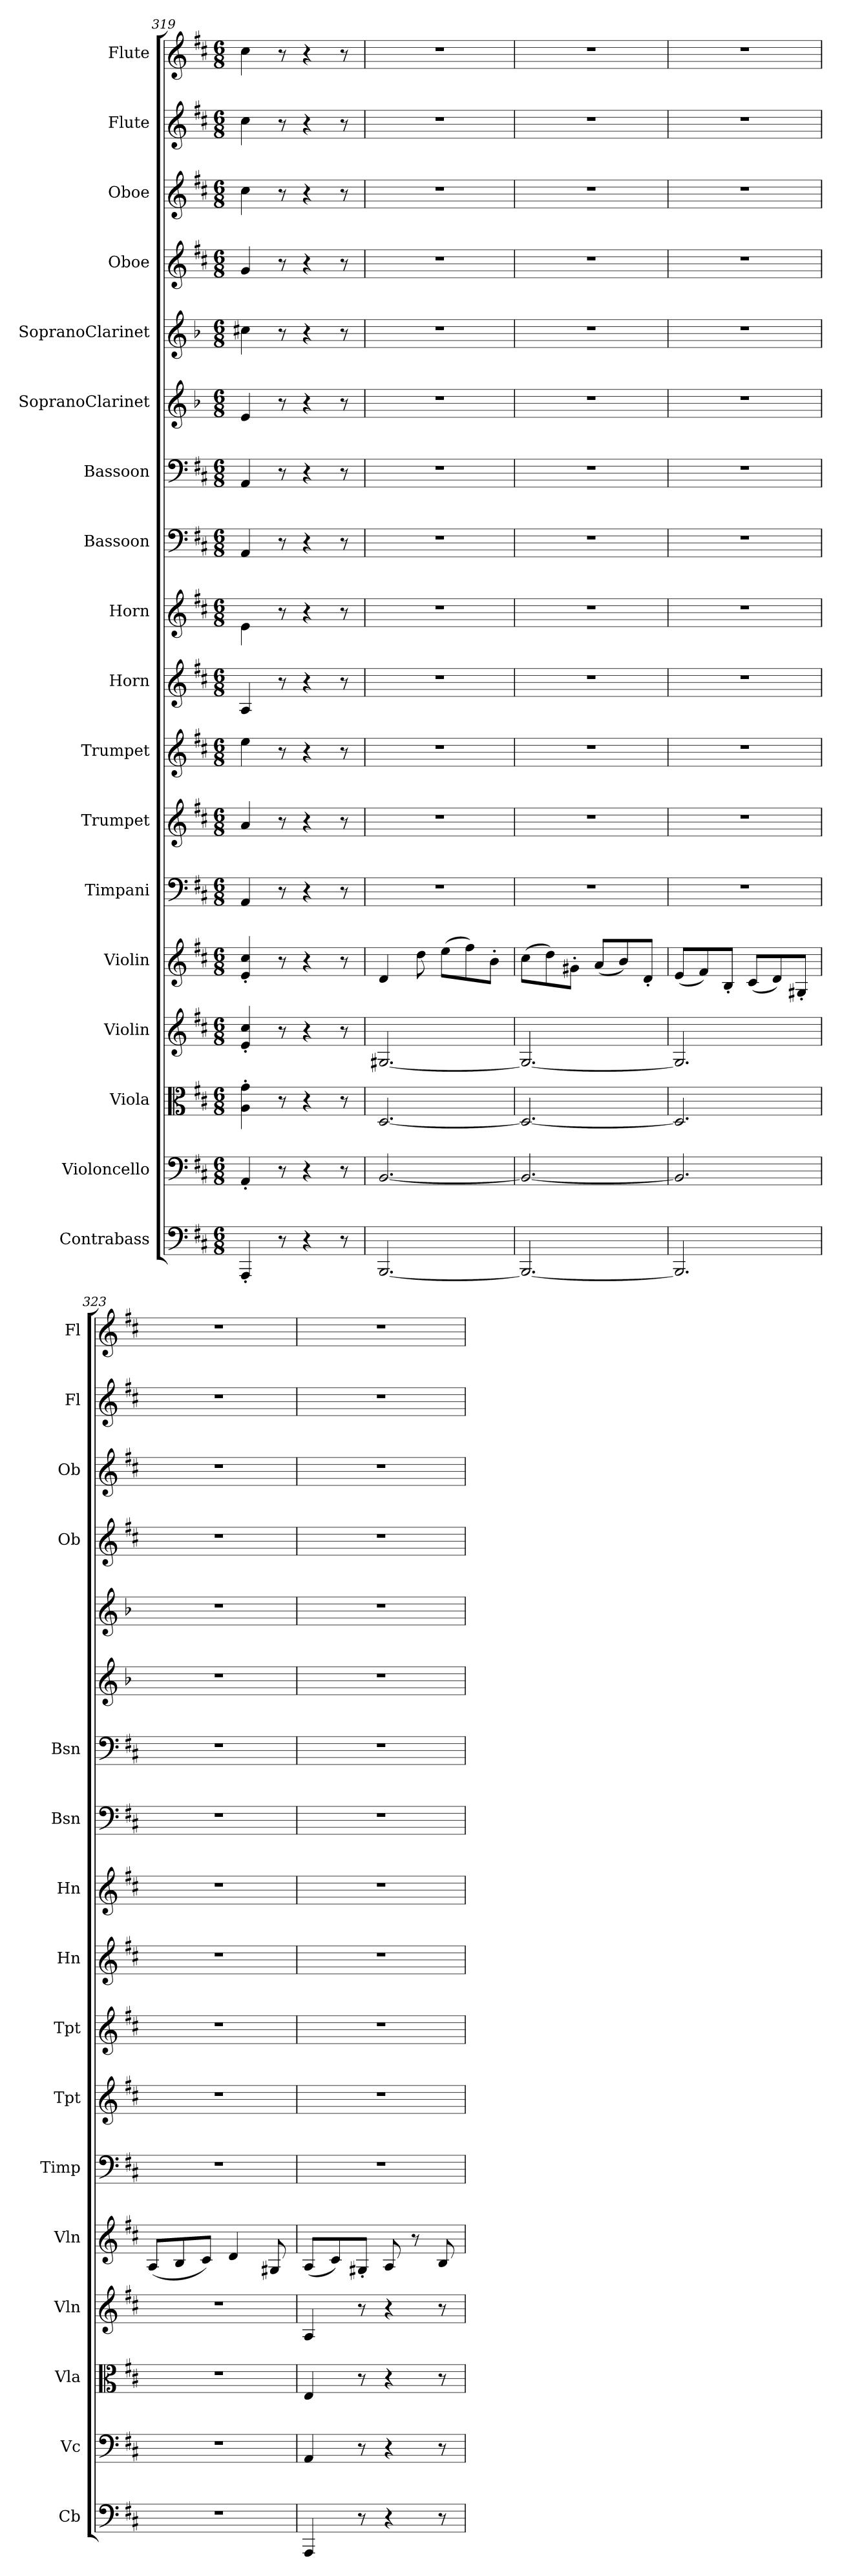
**kern	**kern	**kern	**kern	**kern	**kern	**kern	**kern	**kern	**kern	**kern	**kern	**kern	**kern	**kern	**kern	**kern	**kern
*part18	*part17	*part16	*part15	*part14	*part13	*part12	*part11	*part10	*part9	*part8	*part7	*part6	*part5	*part4	*part3	*part2	*part1
*staff18	*staff17	*staff16	*staff15	*staff14	*staff13	*staff12	*staff11	*staff10	*staff9	*staff8	*staff7	*staff6	*staff5	*staff4	*staff3	*staff2	*staff1
*I"Contrabass	*I"Violoncello	*I"Viola	*I"Violin	*I"Violin	*I"Timpani	*I"Trumpet	*I"Trumpet	*I"Horn	*I"Horn	*I"Bassoon	*I"Bassoon	*I"SopranoClarinet	*I"SopranoClarinet	*I"Oboe	*I"Oboe	*I"Flute	*I"Flute
*I'Cb	*I'Vc	*I'Vla	*I'Vln	*I'Vln	*I'Timp	*I'Tpt	*I'Tpt	*I'Hn	*I'Hn	*I'Bsn	*I'Bsn	*	*	*I'Ob	*I'Ob	*I'Fl	*I'Fl
*clefF4	*clefF4	*clefC3	*clefG2	*clefG2	*clefF4	*clefG2	*clefG2	*clefG2	*clefG2	*clefF4	*clefF4	*clefG2	*clefG2	*clefG2	*clefG2	*clefG2	*clefG2
*k[f#c#]	*k[f#c#]	*k[f#c#]	*k[f#c#]	*k[f#c#]	*k[f#c#]	*k[f#c#]	*k[f#c#]	*k[f#c#]	*k[f#c#]	*k[f#c#]	*k[f#c#]	*k[b-]	*k[b-]	*k[f#c#]	*k[f#c#]	*k[f#c#]	*k[f#c#]
*M6/8	*M6/8	*M6/8	*M6/8	*M6/8	*M6/8	*M6/8	*M6/8	*M6/8	*M6/8	*M6/8	*M6/8	*M6/8	*M6/8	*M6/8	*M6/8	*M6/8	*M6/8
=319	=319	=319	=319	=319	=319	=319	=319	=319	=319	=319	=319	=319	=319	=319	=319	=319	=319
4AAA'/	4AA'/	4A'\ 4g'\	4e'/ 4cc#'/	4e'/ 4cc#'/	4AA/	4a/	4ee\	4A/	4e\	4AA/	4AA/	4e/	4cc#X\	4g/	4cc#\	4cc#\	4cc#\
8r	8r	8r	8r	8r	8r	8r	8r	8r	8r	8r	8r	8r	8r	8r	8r	8r	8r
4r	4r	4r	4r	4r	4r	4r	4r	4r	4r	4r	4r	4r	4r	4r	4r	4r	4r
8r	8r	8r	8r	8r	8r	8r	8r	8r	8r	8r	8r	8r	8r	8r	8r	8r	8r
=320	=320	=320	=320	=320	=320	=320	=320	=320	=320	=320	=320	=320	=320	=320	=320	=320	=320
[2.BBB/	[2.BB/	[2.D/	[2.G#X/	4d/	2.r	2.r	2.r	2.r	2.r	2.r	2.r	2.r	2.r	2.r	2.r	2.r	2.r
.	.	.	.	8dd\	.	.	.	.	.	.	.	.	.	.	.	.	.
.	.	.	.	(8ee\L	.	.	.	.	.	.	.	.	.	.	.	.	.
.	.	.	.	8ff#\)	.	.	.	.	.	.	.	.	.	.	.	.	.
.	.	.	.	8b'\J	.	.	.	.	.	.	.	.	.	.	.	.	.
=321	=321	=321	=321	=321	=321	=321	=321	=321	=321	=321	=321	=321	=321	=321	=321	=321	=321
2.BBB/_	2.BB/_	2.D/_	2.G#/_	(8cc#\L	2.r	2.r	2.r	2.r	2.r	2.r	2.r	2.r	2.r	2.r	2.r	2.r	2.r
.	.	.	.	8dd\)	.	.	.	.	.	.	.	.	.	.	.	.	.
.	.	.	.	8g#X'\J	.	.	.	.	.	.	.	.	.	.	.	.	.
.	.	.	.	(8a/L	.	.	.	.	.	.	.	.	.	.	.	.	.
.	.	.	.	8b/)	.	.	.	.	.	.	.	.	.	.	.	.	.
.	.	.	.	8d'/J	.	.	.	.	.	.	.	.	.	.	.	.	.
=322	=322	=322	=322	=322	=322	=322	=322	=322	=322	=322	=322	=322	=322	=322	=322	=322	=322
2.BBB/]	2.BB/]	2.D/]	2.G#/]	(8e/L	2.r	2.r	2.r	2.r	2.r	2.r	2.r	2.r	2.r	2.r	2.r	2.r	2.r
.	.	.	.	8f#/)	.	.	.	.	.	.	.	.	.	.	.	.	.
.	.	.	.	8B'/J	.	.	.	.	.	.	.	.	.	.	.	.	.
.	.	.	.	(8c#/L	.	.	.	.	.	.	.	.	.	.	.	.	.
.	.	.	.	8d/)	.	.	.	.	.	.	.	.	.	.	.	.	.
.	.	.	.	8G#X'/J	.	.	.	.	.	.	.	.	.	.	.	.	.
=323	=323	=323	=323	=323	=323	=323	=323	=323	=323	=323	=323	=323	=323	=323	=323	=323	=323
2.r	2.r	2.r	2.r	(8A/L	2.r	2.r	2.r	2.r	2.r	2.r	2.r	2.r	2.r	2.r	2.r	2.r	2.r
.	.	.	.	8B/	.	.	.	.	.	.	.	.	.	.	.	.	.
.	.	.	.	8c#/J)	.	.	.	.	.	.	.	.	.	.	.	.	.
.	.	.	.	4d/	.	.	.	.	.	.	.	.	.	.	.	.	.
.	.	.	.	8G#X/	.	.	.	.	.	.	.	.	.	.	.	.	.
=324	=324	=324	=324	=324	=324	=324	=324	=324	=324	=324	=324	=324	=324	=324	=324	=324	=324
4AAA/	4AA/	4E/	4A/	(8A/L	2.r	2.r	2.r	2.r	2.r	2.r	2.r	2.r	2.r	2.r	2.r	2.r	2.r
.	.	.	.	8c#/)	.	.	.	.	.	.	.	.	.	.	.	.	.
8r	8r	8r	8r	8G#X'/J	.	.	.	.	.	.	.	.	.	.	.	.	.
4r	4r	4r	4r	8A/	.	.	.	.	.	.	.	.	.	.	.	.	.
.	.	.	.	8r	.	.	.	.	.	.	.	.	.	.	.	.	.
8r	8r	8r	8r	8B/	.	.	.	.	.	.	.	.	.	.	.	.	.
=	=	=	=	=	=	=	=	=	=	=	=	=	=	=	=	=	=
*-	*-	*-	*-	*-	*-	*-	*-	*-	*-	*-	*-	*-	*-	*-	*-	*-	*-
